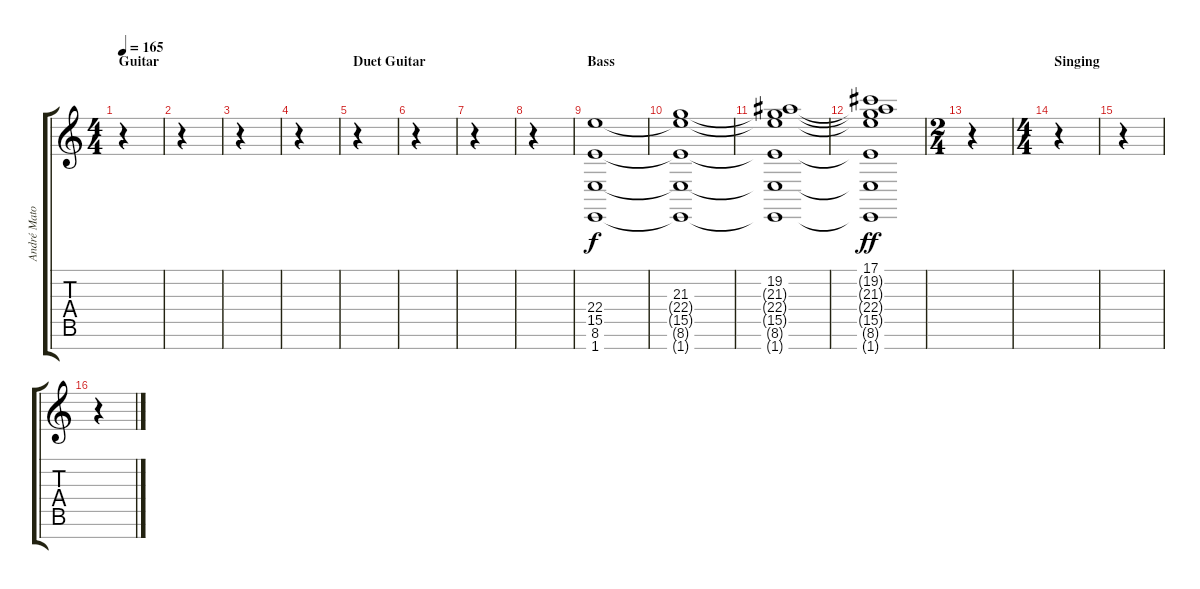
\track ("André Matos - Church Organ" "André Mato") {instrument churchorgan}
\staff {score tabs}
\tuning (Ab4 Eb4 Bb3 Gb3 Db3 Ab2 Eb2) {hide}
\ts (4 4)
\section ("" "Guitar")
\tempo 165
\clef g2
\ks c
r.4{dy f} |
r.4 |
r.4 |
r.4 |
\section ("" "Duet Guitar")
r.4 |
r.4 |
r.4 |
r.4 |
\section ("" "Bass")
(22.4 15.5 8.6 1.7).1 |
(21.3 22.4{t} 15.5{t} 8.6{t} 1.7{t}).1 |
(19.2 21.3{t} 22.4{t} 15.5{t} 8.6{t} 1.7{t}).1 |
(17.1 19.2{t} 21.3{t} 22.4{t} 15.5{t} 8.6{t} 1.7{t}).1{dy ff} |
\ts (2 4)
r.4 |
\ts (4 4)
\section ("" "Singing")
r.4 |
r.4 |
r.4
